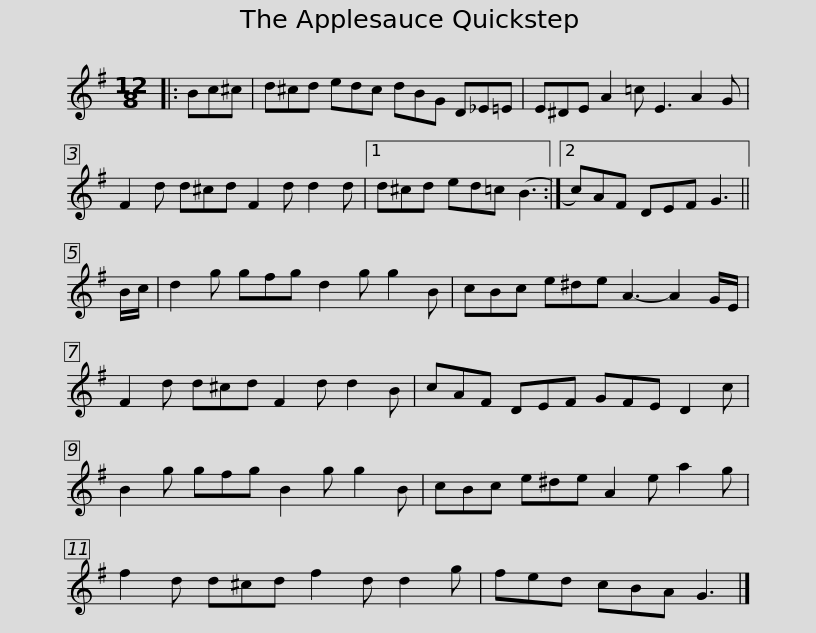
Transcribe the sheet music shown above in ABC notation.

X:1
L:1/8
M:12/8
I:linebreak $
K:G
V:1 treble
V:1
|: Bc^c | d^cd edc dBG D_E=E | E^DE A2 =c E3 A2 G | F2 d d^cd F2 d d2 d |1$ d^cd ed=c (B3 :|2 %5
 c)AF DEF G3 || B/c/ | d2 g gfg d2 g g2 B | cBc e^de A3- A2 G/E/ |$ F2 d d^cd F2 d d2 B | %10
 cAF DEF GFE D2 c | B2 g gfg B2 g g2 B | cBc e^de A2 e a2 g |$ f2 d d^cd f2 d d2 g | fed cBA G3 |] %15
